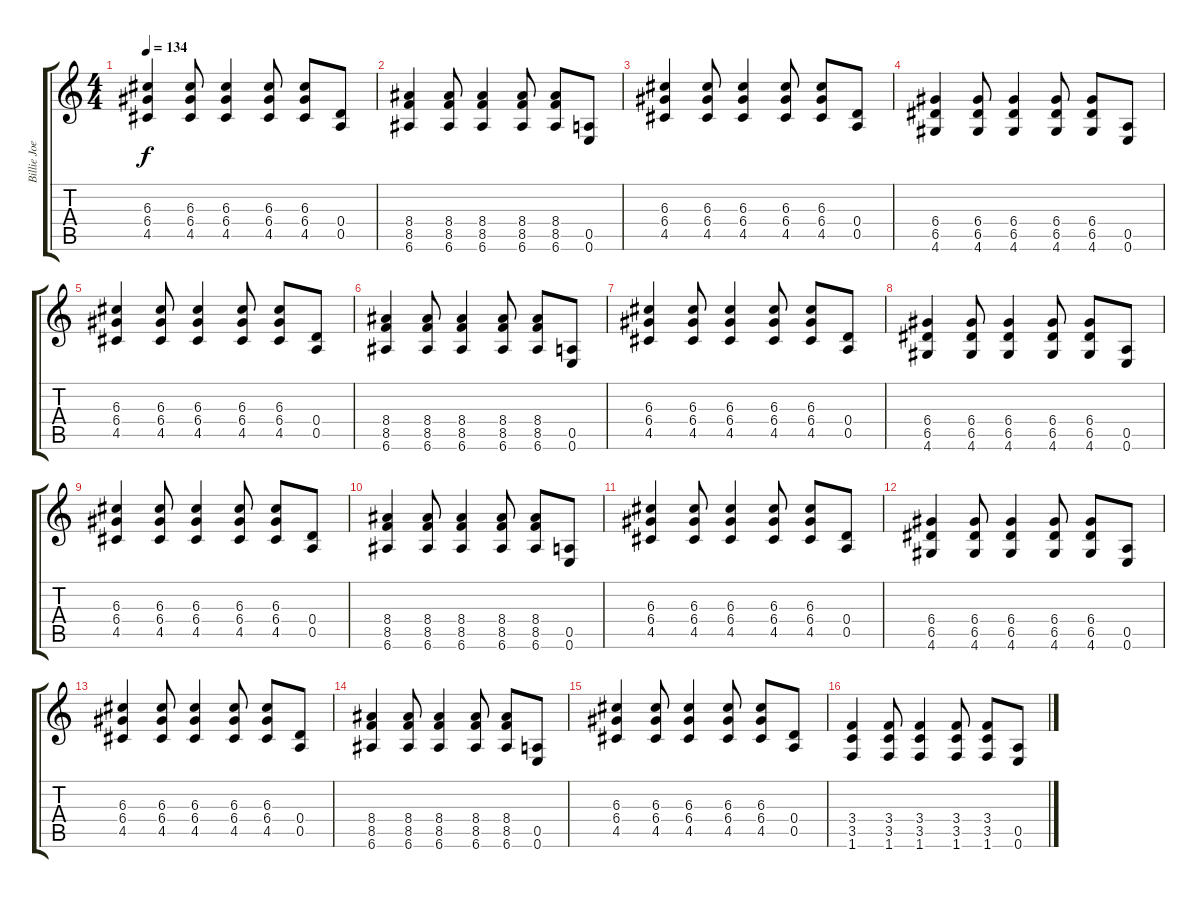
\track ("Billie Joe(Guitar1)" "Billie Joe") {instrument distortionguitar}
\staff {score tabs}
\tuning (E4 B3 G3 D3 A2 E2) {hide}
\ts (4 4)
\tempo 134
\clef g2
\ks c
(6.3 6.4 4.5).4{dy f} (6.3 6.4 4.5).8 (6.3 6.4 4.5).4 (6.3 6.4 4.5).8 (6.3 6.4 4.5).8 (0.4 0.5).8 |
(8.4 8.5 6.6).4 (8.4 8.5 6.6).8 (8.4 8.5 6.6).4 (8.4 8.5 6.6).8 (8.4 8.5 6.6).8 (0.5 0.6).8 |
(6.3 6.4 4.5).4 (6.3 6.4 4.5).8 (6.3 6.4 4.5).4 (6.3 6.4 4.5).8 (6.3 6.4 4.5).8 (0.4 0.5).8 |
(6.4 6.5 4.6).4 (6.4 6.5 4.6).8 (6.4 6.5 4.6).4 (6.4 6.5 4.6).8 (6.4 6.5 4.6).8 (0.5 0.6).8 |
(6.3 6.4 4.5).4 (6.3 6.4 4.5).8 (6.3 6.4 4.5).4 (6.3 6.4 4.5).8 (6.3 6.4 4.5).8 (0.4 0.5).8 |
(8.4 8.5 6.6).4 (8.4 8.5 6.6).8 (8.4 8.5 6.6).4 (8.4 8.5 6.6).8 (8.4 8.5 6.6).8 (0.5 0.6).8 |
(6.3 6.4 4.5).4 (6.3 6.4 4.5).8 (6.3 6.4 4.5).4 (6.3 6.4 4.5).8 (6.3 6.4 4.5).8 (0.4 0.5).8 |
(6.4 6.5 4.6).4 (6.4 6.5 4.6).8 (6.4 6.5 4.6).4 (6.4 6.5 4.6).8 (6.4 6.5 4.6).8 (0.5 0.6).8 |
(6.3 6.4 4.5).4 (6.3 6.4 4.5).8 (6.3 6.4 4.5).4 (6.3 6.4 4.5).8 (6.3 6.4 4.5).8 (0.4 0.5).8 |
(8.4 8.5 6.6).4 (8.4 8.5 6.6).8 (8.4 8.5 6.6).4 (8.4 8.5 6.6).8 (8.4 8.5 6.6).8 (0.5 0.6).8 |
(6.3 6.4 4.5).4 (6.3 6.4 4.5).8 (6.3 6.4 4.5).4 (6.3 6.4 4.5).8 (6.3 6.4 4.5).8 (0.4 0.5).8 |
(6.4 6.5 4.6).4 (6.4 6.5 4.6).8 (6.4 6.5 4.6).4 (6.4 6.5 4.6).8 (6.4 6.5 4.6).8 (0.5 0.6).8 |
(6.3 6.4 4.5).4 (6.3 6.4 4.5).8 (6.3 6.4 4.5).4 (6.3 6.4 4.5).8 (6.3 6.4 4.5).8 (0.4 0.5).8 |
(8.4 8.5 6.6).4 (8.4 8.5 6.6).8 (8.4 8.5 6.6).4 (8.4 8.5 6.6).8 (8.4 8.5 6.6).8 (0.5 0.6).8 |
(6.3 6.4 4.5).4 (6.3 6.4 4.5).8 (6.3 6.4 4.5).4 (6.3 6.4 4.5).8 (6.3 6.4 4.5).8 (0.4 0.5).8 |
(3.4 3.5 1.6).4 (3.4 3.5 1.6).8 (3.4 3.5 1.6).4 (3.4 3.5 1.6).8 (3.4 3.5 1.6).8 (0.5 0.6).8
